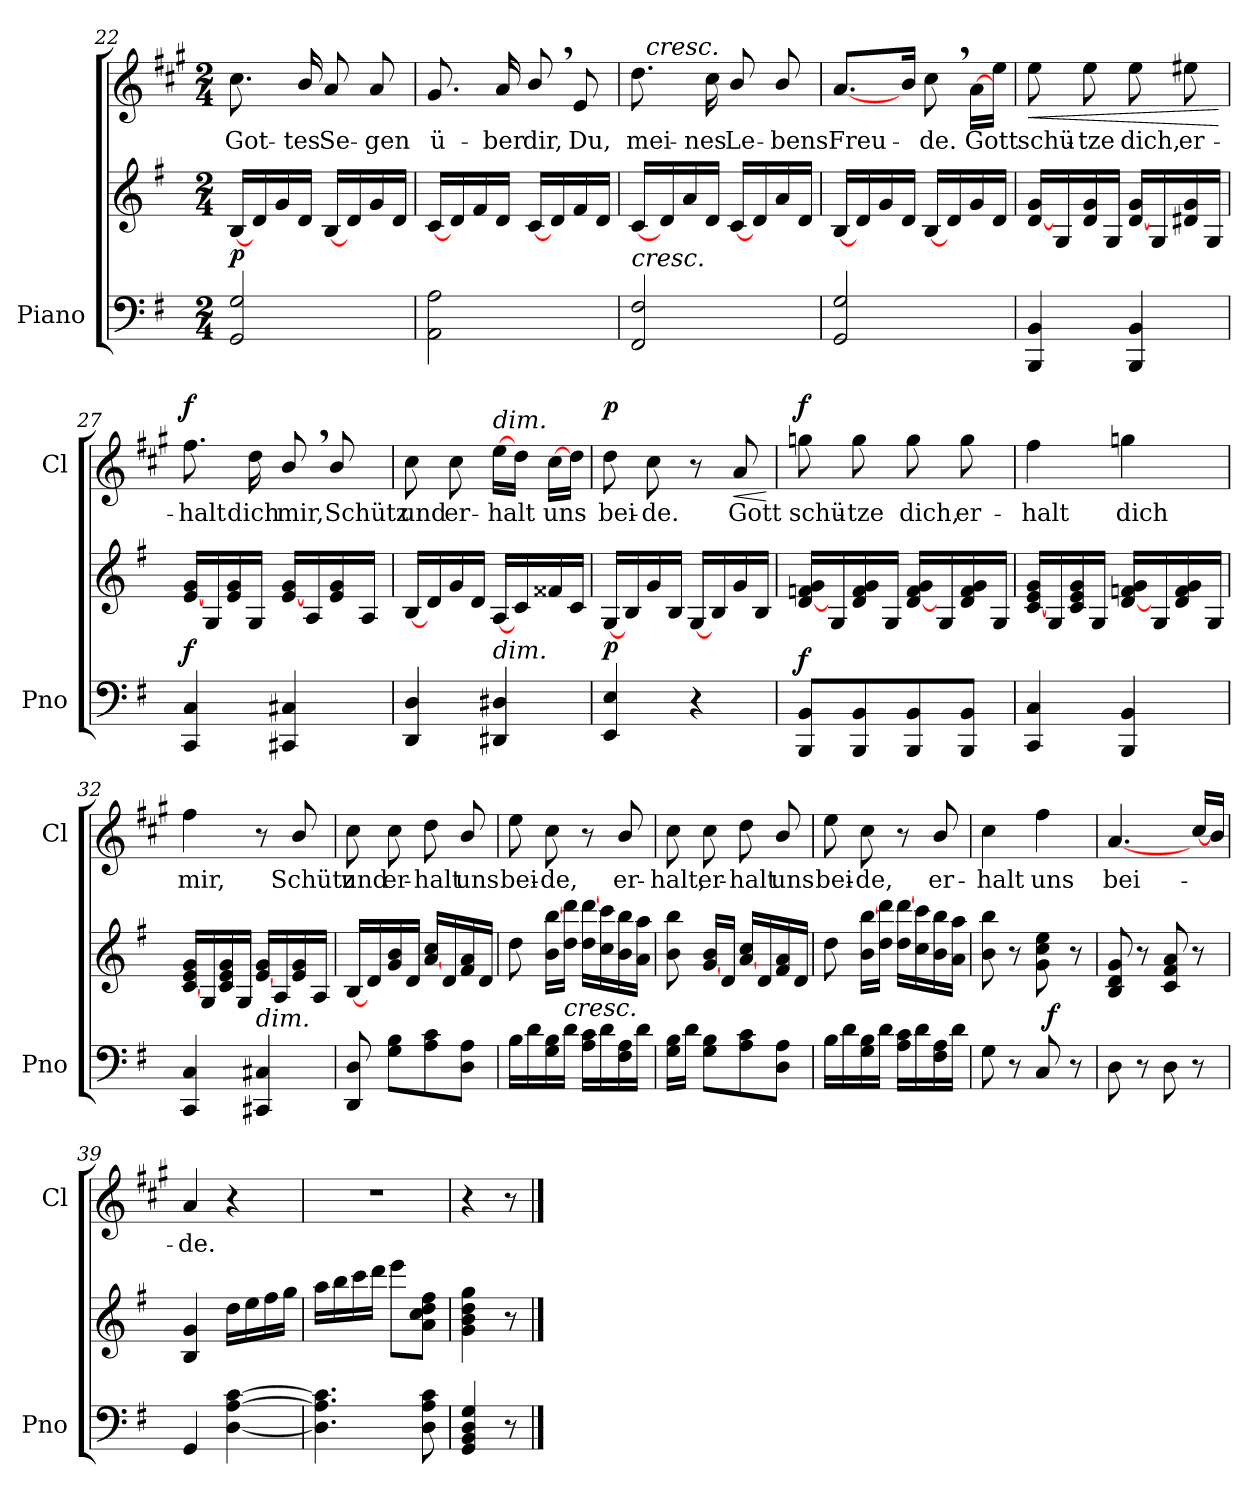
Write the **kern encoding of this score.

**kern	**kern	**dynam	**kern	**text	**dynam
*part2	*part2	*part2	*part1	*part1	*part1
*staff3	*staff2	*staff2/3	*staff1	*staff1	*staff1
*I"Piano	*	*	*	*	*
*I'Pno	*	*	*I'Cl	*	*
*clefF4	*clefG2	*	*clefG2	*	*
*	*	*	*ITrd1c2	*	*
*k[f#]	*k[f#]	*	*k[f#]	*	*
*G:	*G:	*	*G:	*	*
*M2/4	*M2/4	*	*M2/4	*	*
=22	=22	=22	=22	=22	=22
!	!	!LO:DY:a=2	!	!	!
2GG/ 2G/	[16B/LL	p	8.b\	Got-	.
.	16d/	.	.	.	.
.	16g/	.	.	.	.
.	16d/JJ	.	16a/	-tes	.
.	[16B/LL	.	8g/	Se-	.
.	16d/	.	.	.	.
.	16g/	.	8g/	-gen	.
.	16d/JJ	.	.	.	.
=23	=23	=23	=23	=23	=23
2AA\ 2A\	[16c/LL	.	8.f#/	ü-	.
.	16d/	.	.	.	.
.	16f#/	.	.	.	.
.	16d/JJ	.	16g/	-ber	.
.	[16c/LL	.	8a,>/	dir,	.
.	16d/	.	.	.	.
.	16f#/	.	8d/	Du,	.
.	16d/JJ	.	.	.	.
=24	=24	=24	=24	=24	=24
!LO:TX:a:i:t=cresc.	!	!	!	!	!
*	*	*	*^	*	*
2FF#/ 2F#/	[16c/LL	.	8.cc\	32ryy	mei-	.
!	!	!	!	!LO:TX:a:i:t=cresc.	!	!
.	.	.	.	4...ryy	.	.
.	16d/	.	.	.	.	.
.	16a/	.	.	.	.	.
.	16d/JJ	.	16b\	.	-nes	.
.	[16c/LL	.	8a/	.	Le-	.
.	16d/	.	.	.	.	.
.	16a/	.	8a/	.	-bens	.
.	16d/JJ	.	.	.	.	.
*	*	*	*v	*v	*	*
!!LO:LB:g=z
=25	=25	=25	=25	=25	=25
2GG/ 2G/	[16B/LL	.	[8.g/L	Freu-	.
.	16d/	.	.	.	.
.	16g/	.	.	.	.
.	16d/JJ	.	16a/Jk	.	.
.	[16B/LL	.	8b,>\	-de.	.
.	16d/	.	.	.	.
.	16g/	.	[16g\LL	Gott	.
.	16d/JJ	.	16dd\JJ	.	.
=26	=26	=26	=26	=26	=26
!	!	!	!	!	!LO:HP:b
4BBB/ 4BB/	[16d/ 16g/LL	.	8dd\	schü-	<
.	16G/	.	.	.	.
.	16d/ 16g/	.	8dd\	-tze	.
.	16G/JJ	.	.	.	.
4BBB/ 4BB/	[16d/ 16g/LL	.	8dd\	dich,	.
.	16G/	.	.	.	.
.	16d#X/ 16g/	.	8dd#X\	er-	.
.	16G/JJ	.	.	.	.
.	.	.	.	.	[
=27	=27	=27	=27	=27	=27
!	!	!LO:DY:a=2	!	!	!LO:DY:a
4CC/ 4C/	[16e/ 16g/LL	f	8.ee\	-halt	f
.	16G/	.	.	.	.
.	16e/ 16g/	.	.	.	.
.	16G/JJ	.	16cc\	dich	.
4CC#X/ 4C#X/	[16e/ 16g/LL	.	8a,>/	mir,	.
.	16A/	.	.	.	.
.	16e/ 16g/	.	8a/	Schütz	.
.	16A/JJ	.	.	.	.
=28	=28	=28	=28	=28	=28
4DD/ 4D/	[16B/LL	.	8b\	und	.
.	16d/	.	.	.	.
.	16g/	.	8b\	er-	.
.	16d/JJ	.	.	.	.
!	!	!	!LO:TX:a:i:t=dim.	!	!
!LO:TX:a:i:t=dim.	!	!	!	!	!
4DD#X/ 4D#X/	[16A/LL	.	[16dd\LL	-halt	.
.	16c/	.	16cc\JJ	.	.
.	16f##X/	.	[16b\LL	uns	.
.	16c/JJ	.	16cc\JJ	.	.
!!LO:PB:g=z
=29	=29	=29	=29	=29	=29
!	!	!LO:DY:a=2	!	!	!LO:DY:a
4EE/ 4E/	[16G/LL	p	8cc\	bei-	p
.	16B/	.	.	.	.
.	16g/	.	8b\	-de.	.
.	16B/JJ	.	.	.	.
4r	[16G/LL	.	8r	.	.
.	16B/	.	.	.	.
!	!	!	!	!	!LO:HP:b
.	16g/	.	8g/	Gott	<
.	16B/JJ	.	.	.	.
.	.	.	.	.	[
=30	=30	=30	=30	=30	=30
!	!	!LO:DY:a=2	!	!	!LO:DY:a
8BBB/ 8BB/L	[16d/ 16fn/ 16g/LL	f	8ffn\	schü-	f
.	16G/	.	.	.	.
8BBB/ 8BB/	16d/ 16f/ 16g/	.	8ff\	-tze	.
.	16G/JJ	.	.	.	.
8BBB/ 8BB/	[16d/ 16f/ 16g/LL	.	8ff\	dich,	.
.	16G/	.	.	.	.
8BBB/ 8BB/J	16d/ 16f/ 16g/	.	8ff\	er-	.
.	16G/JJ	.	.	.	.
=31	=31	=31	=31	=31	=31
4CC/ 4C/	[16c/ 16e/ 16g/LL	.	4ee\	-halt	.
.	16G/	.	.	.	.
.	16c/ 16e/ 16g/	.	.	.	.
.	16G/JJ	.	.	.	.
4BBB/ 4BB/	[16d/ 16fn/ 16g/LL	.	4ffn\	dich	.
.	16G/	.	.	.	.
.	16d/ 16f/ 16g/	.	.	.	.
.	16G/JJ	.	.	.	.
=32	=32	=32	=32	=32	=32
4CC/ 4C/	[16c/ 16e/ 16g/LL	.	4ee\	mir,	.
.	16G/	.	.	.	.
.	16c/ 16e/ 16g/	.	.	.	.
.	16G/JJ	.	.	.	.
!LO:TX:a:i:t=dim.	!	!	!	!	!
4CC#X/ 4C#X/	[16e/ 16g/LL	.	8r	.	.
.	16A/	.	.	.	.
.	16e/ 16g/	.	8a/	Schütz	.
.	16A/JJ	.	.	.	.
!!LO:LB:g=z
=33	=33	=33	=33	=33	=33
8DD/ 8D/	[16B/LL	.	8b\	und	.
.	16d/	.	.	.	.
8G\ 8B\L	16g/ 16b/	.	8b\	er-	.
.	16d/JJ	.	.	.	.
8A\ 8c\	[16a/ 16cc/LL	.	8cc\	-halt	.
.	16d/	.	.	.	.
8D\ 8A\J	16f#/ 16a/	.	8a/	uns	.
.	16d/JJ	.	.	.	.
=34	=34	=34	=34	=34	=34
16B\LL	8dd\	.	8dd\	bei-	.
16d\	.	.	.	.	.
16G\ 16B\	16b\ [16bb\LL	.	8b\	-de,	.
!LO:TX:a:i:t=cresc.	!	!	!	!	!
16d\JJ	16dd\ 16ddd\JJ	.	.	.	.
16A\ 16c\LL	16dd\ [16ddd\LL	.	8r	.	.
16d\	16cc\ 16ccc\	.	.	.	.
16F#\ 16A\	16b\ 16bb\	.	8a/	er-	.
16d\JJ	16a\ 16aa\JJ	.	.	.	.
=35	=35	=35	=35	=35	=35
16G\ 16B\LL	8b\ 8bb\	.	8b\	-halt,	.
16d\JJ	.	.	.	.	.
8G\ 8B\L	[16g/ 16b/LL	.	8b\	er-	.
.	16d/JJ	.	.	.	.
8A\ 8c\	[16a/ 16cc/LL	.	8cc\	-halt	.
.	16d/	.	.	.	.
8D\ 8A\J	16f#/ 16a/	.	8a/	uns	.
.	16d/JJ	.	.	.	.
=36	=36	=36	=36	=36	=36
16B\LL	8dd\	.	8dd\	bei-	.
16d\	.	.	.	.	.
16G\ 16B\	16b\ [16bb\LL	.	8b\	-de,	.
16d\JJ	16dd\ 16ddd\JJ	.	.	.	.
16A\ 16c\LL	16dd\ [16ddd\LL	.	8r	.	.
16d\	16cc\ 16ccc\	.	.	.	.
16F#\ 16A\	16b\ 16bb\	.	8a/	er-	.
16d\JJ	16a\ 16aa\JJ	.	.	.	.
!!LO:LB:g=z
=37	=37	=37	=37	=37	=37
*^	*	*	*	*	*
8G\	4ryy	8b\ 8bb\	.	4b\	-halt	.
8r	.	8r	.	.	.	.
8C/	32ryy	8g\ 8cc\ 8ee\	.	4ee\	uns	.
!	!	!	!LO:DY:a=2	!	!	!
.	8..ryy	.	f	.	.	.
8r	.	8r	.	.	.	.
*v	*v	*	*	*	*	*
=38	=38	=38	=38	=38	=38
8D\	8B/ 8d/ 8g/	.	[4.g/	bei-	.
8r	8r	.	.	.	.
8D\	8c/ 8f#/ 8a/	.	.	.	.
8r	8r	.	[16b/LL	.	.
.	.	.	16a/JJ	.	.
=39	=39	=39	=39	=39	=39
4GG/	4B/ 4g/	.	4g/	-de.	.
[4D\ [4A\ [4c\	16dd\LL	.	4r	.	.
.	16ee\	.	.	.	.
.	16ff#\	.	.	.	.
.	16gg\JJ	.	.	.	.
=40	=40	=40	=40	=40	=40
4.D\] 4.A\] 4.c\]	16aa\LL	.	2r	.	.
.	16bb\	.	.	.	.
.	16ccc\	.	.	.	.
.	16ddd\JJ	.	.	.	.
.	8eee\L	.	.	.	.
8D\ 8A\ 8c\	8a\ 8cc\ 8dd\ 8ff#\J	.	.	.	.
=41	=41	=41	=41	=41	=41
4GG/ 4BB/ 4D/ 4G/	4g\ 4b\ 4dd\ 4gg\	.	4r	.	.
8r	8r	.	8r	.	.
==	==	==	==	==	==
*-	*-	*-	*-	*-	*-
